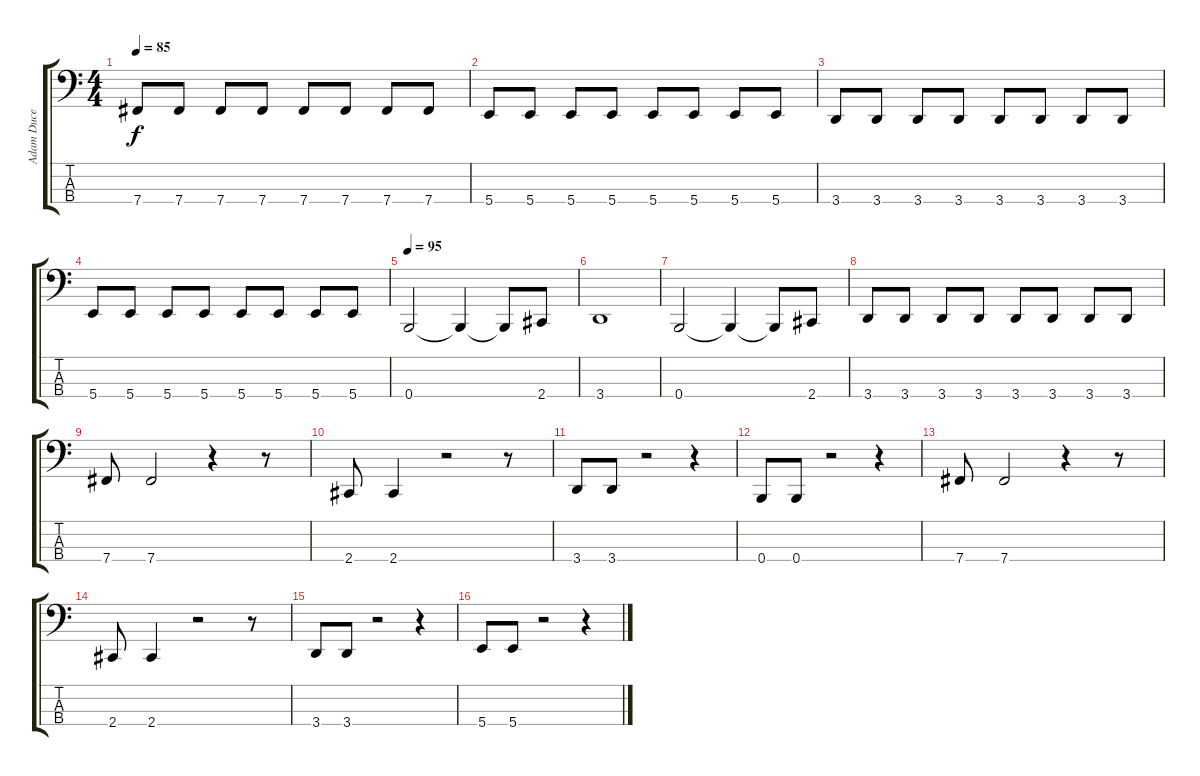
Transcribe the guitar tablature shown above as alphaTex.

\track ("Adam Duce" "Adam Duce") {instrument electricbassfinger}
\staff {score tabs}
\tuning (E2 B1 Gb1 B0) {hide}
\ts (4 4)
\tempo 85
\clef f4
\ks c
7.4.8{dy f} 7.4.8 7.4.8 7.4.8 7.4.8 7.4.8 7.4.8 7.4.8 |
5.4.8 5.4.8 5.4.8 5.4.8 5.4.8 5.4.8 5.4.8 5.4.8 |
3.4.8 3.4.8 3.4.8 3.4.8 3.4.8 3.4.8 3.4.8 3.4.8 |
5.4.8 5.4.8 5.4.8 5.4.8 5.4.8 5.4.8 5.4.8 5.4.8 |
\tempo 95
0.4.2{volume 12} 0.4{t}.4 0.4{t}.8 2.4.8 |
3.4.1 |
0.4.2{volume 12} 0.4{t}.4 0.4{t}.8 2.4.8 |
3.4.8 3.4.8 3.4.8 3.4.8 3.4.8 3.4.8 3.4.8 3.4.8 |
7.4.8 7.4.2 r.4 r.8 |
2.4.8 2.4.4 r.2 r.8 |
3.4.8 3.4.8 r.2 r.4 |
0.4.8 0.4.8 r.2 r.4 |
7.4.8 7.4.2 r.4 r.8 |
2.4.8 2.4.4 r.2 r.8 |
3.4.8 3.4.8 r.2 r.4 |
5.4.8 5.4.8 r.2 r.4
